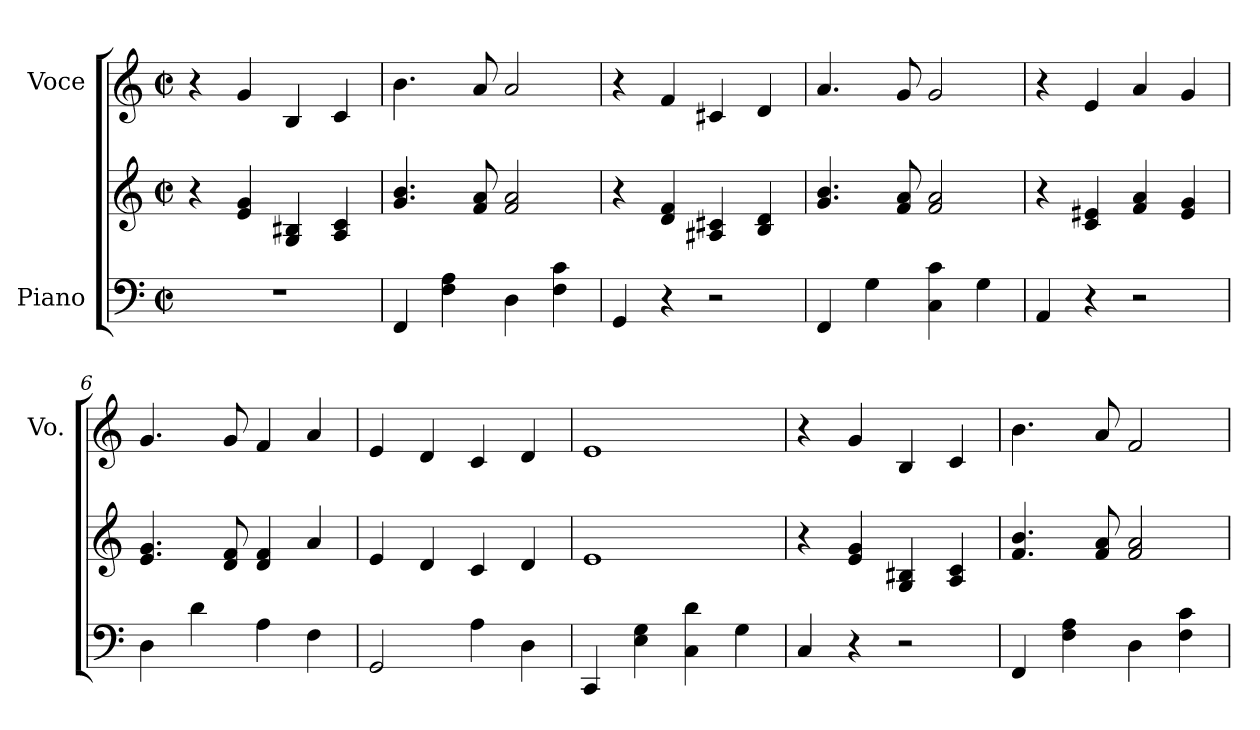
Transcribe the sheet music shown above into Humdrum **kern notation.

**kern	**kern	**kern
*part2	*part2	*part1
*staff3	*staff2	*staff1
*I"Piano	*	*I"Voce
*	*	*I'Vo.
*clefF4	*clefG2	*clefG2
*k[]	*k[]	*k[]
*M2/2	*M2/2	*M2/2
*met(c|)	*met(c|)	*met(c|)
=1	=1	=1
1r	4r	4r
.	4e/ 4g/	4g/
.	4G/ 4B#X/	4B/
.	4A/ 4c/	4c/
=2	=2	=2
4FF/	4.g/ 4.b/	4.b\
4F\ 4A\	.	.
.	8f/ 8a/	8a/
4D\	2f/ 2a/	2a/
4F\ 4c\	.	.
=3	=3	=3
4GG/	4r	4r
4r	4d/ 4f/	4f/
2r	4A#X/ 4c#X/	4c#X/
.	4B/ 4d/	4d/
=4	=4	=4
4FF/	4.g/ 4.b/	4.a/
4G\	.	.
.	8f/ 8a/	8g/
4C\ 4c\	2f/ 2a/	2g/
4G\	.	.
=5	=5	=5
4AA/	4r	4r
4r	4c/ 4e#X/	4e/
2r	4f/ 4a/	4a/
.	4e#/ 4g/	4g/
!!LO:LB:g=z
=6	=6	=6
4D\	4.e/ 4.g/	4.g/
4d\	.	.
.	8d/ 8f/	8g/
4A\	4d/ 4f/	4f/
4F\	4a/	4a/
=7	=7	=7
2GG/	4e/	4e/
.	4d/	4d/
4A\	4c/	4c/
4D\	4d/	4d/
=8	=8	=8
4CC/	1e	1e
4E\ 4G\	.	.
4C\ 4d\	.	.
4G\	.	.
=9	=9	=9
4C/	4r	4r
4r	4e/ 4g/	4g/
2r	4G/ 4B#X/	4B/
.	4A/ 4c/	4c/
=10	=10	=10
4FF/	4.f/ 4.b/	4.b\
4F\ 4A\	.	.
.	8f/ 8a/	8a/
4D\	2f/ 2a/	2f/
4F\ 4c\	.	.
=	=	=
*-	*-	*-
